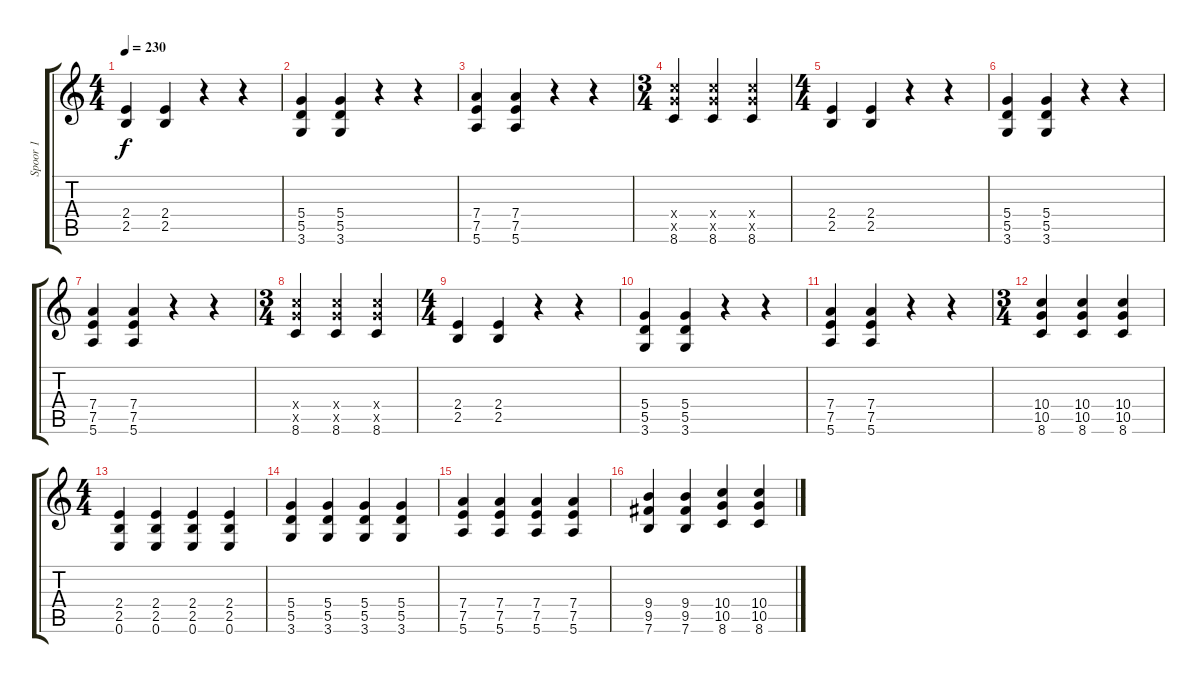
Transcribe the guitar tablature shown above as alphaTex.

\track ("Spoor 1" "Spoor 1") {instrument acousticguitarnylon}
\staff {score tabs}
\tuning (E4 B3 G3 D3 A2 E2) {hide}
\ts (4 4)
\tempo 230
\clef g2
\ks c
(2.4 2.5).4{dy f} (2.4 2.5).4 r.4 r.4 |
(5.4 5.5 3.6).4 (5.4 5.5 3.6).4 r.4 r.4 |
(7.4 7.5 5.6).4 (7.4 7.5 5.6).4 r.4 r.4 |
\ts (3 4)
(10.4{x} 10.5{x} 8.6).4 (10.4{x} 10.5{x} 8.6).4 (10.4{x} 10.5{x} 8.6).4 |
\ts (4 4)
(2.4 2.5).4 (2.4 2.5).4 r.4 r.4 |
(5.4 5.5 3.6).4 (5.4 5.5 3.6).4 r.4 r.4 |
(7.4 7.5 5.6).4 (7.4 7.5 5.6).4 r.4 r.4 |
\ts (3 4)
(10.4{x} 10.5{x} 8.6).4 (10.4{x} 10.5{x} 8.6).4 (10.4{x} 10.5{x} 8.6).4 |
\ts (4 4)
(2.4 2.5).4 (2.4 2.5).4 r.4 r.4 |
(5.4 5.5 3.6).4 (5.4 5.5 3.6).4 r.4 r.4 |
(7.4 7.5 5.6).4 (7.4 7.5 5.6).4 r.4 r.4 |
\ts (3 4)
(10.4 10.5 8.6).4 (10.4 10.5 8.6).4 (10.4 10.5 8.6).4 |
\ts (4 4)
(2.4 2.5 0.6).4{instrument distortionguitar} (2.4 2.5 0.6).4 (2.4 2.5 0.6).4 (2.4 2.5 0.6).4 |
(5.4 5.5 3.6).4 (5.4 5.5 3.6).4 (5.4 5.5 3.6).4 (5.4 5.5 3.6).4 |
(7.4 7.5 5.6).4 (7.4 7.5 5.6).4 (7.4 7.5 5.6).4 (7.4 7.5 5.6).4 |
(9.4 9.5 7.6).4 (9.4 9.5 7.6).4 (10.4 10.5 8.6).4 (10.4 10.5 8.6).4
